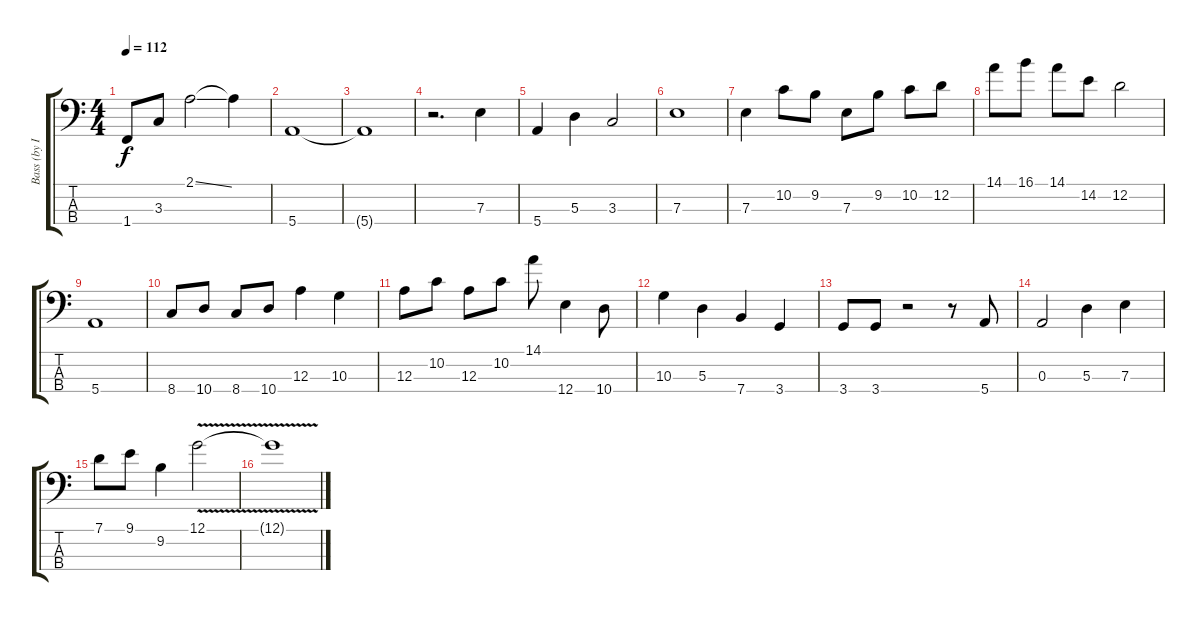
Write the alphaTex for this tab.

\track ("Bass (by IronFist)" "Bass (by I") {instrument electricbassfinger}
\staff {score tabs}
\tuning (G2 D2 A1 E1) {hide}
\ts (4 4)
\tempo 112
\clef f4
\ks c
1.4.8{dy f} 3.3.8 2.1{ss}.2 2.1{t}.4 |
5.4.1 |
5.4{t}.1 |
r.2{d} 7.3.4 |
5.4.4 5.3.4 3.3.2 |
7.3.1 |
7.3.4 10.2.8 9.2.8 7.3.8 9.2.8 10.2.8 12.2.8 |
14.1.8 16.1.8 14.1.8 14.2.8 12.2.2 |
5.4.1 |
8.4.8 10.4.8 8.4.8 10.4.8 12.3.4 10.3.4 |
12.3.8 10.2.8 12.3.8 10.2.8 14.1.8 12.4.4 10.4.8 |
10.3.4 5.3.4 7.4.4 3.4.4 |
3.4.8 3.4.8 r.2 r.8 5.4.8 |
0.3.2 5.3.4 7.3.4 |
7.1.8 9.1.8 9.2.4 12.1{v}.2 |
12.1{t}.1
